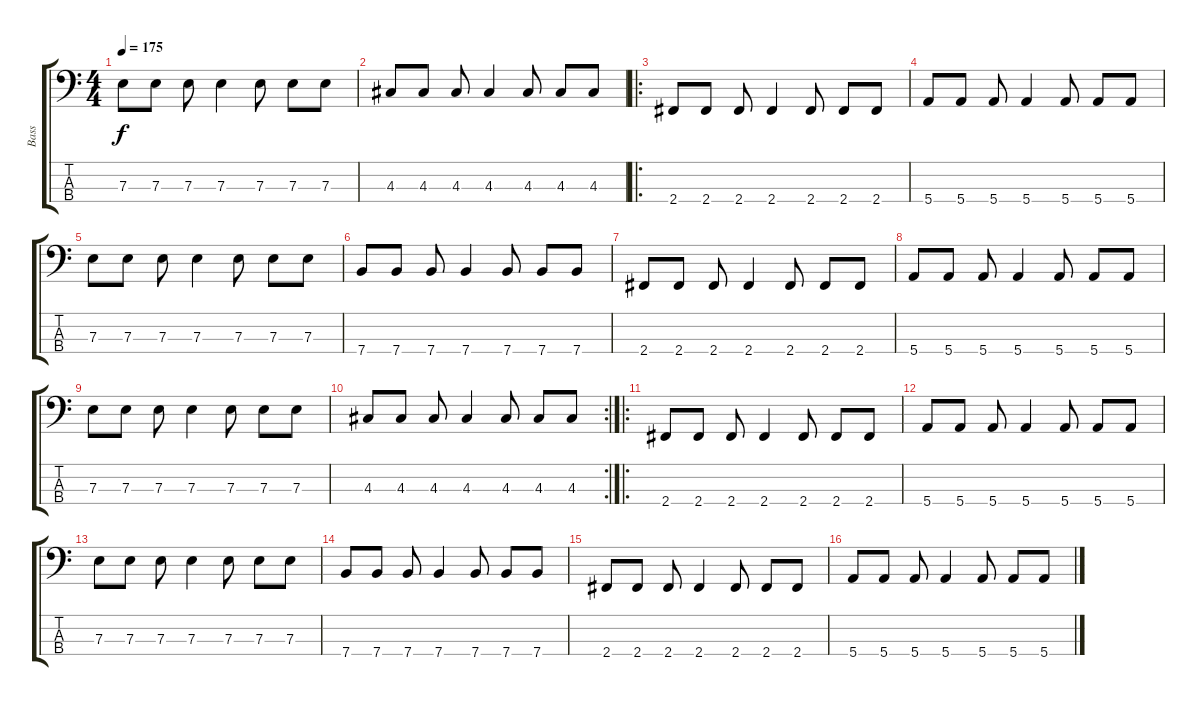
\track ("Bass" "Bass") {instrument electricbasspick}
\staff {score tabs}
\tuning (G2 D2 A1 E1) {hide}
\ts (4 4)
\tempo 175
\clef f4
\ks c
7.3.8{dy f} 7.3.8 7.3.8 7.3.4 7.3.8 7.3.8 7.3.8 |
4.3.8 4.3.8 4.3.8 4.3.4 4.3.8 4.3.8 4.3.8 |
\ro
2.4.8 2.4.8 2.4.8 2.4.4 2.4.8 2.4.8 2.4.8 |
5.4.8 5.4.8 5.4.8 5.4.4 5.4.8 5.4.8 5.4.8 |
7.3.8 7.3.8 7.3.8 7.3.4 7.3.8 7.3.8 7.3.8 |
7.4.8 7.4.8 7.4.8 7.4.4 7.4.8 7.4.8 7.4.8 |
2.4.8 2.4.8 2.4.8 2.4.4 2.4.8 2.4.8 2.4.8 |
5.4.8 5.4.8 5.4.8 5.4.4 5.4.8 5.4.8 5.4.8 |
7.3.8 7.3.8 7.3.8 7.3.4 7.3.8 7.3.8 7.3.8 |
\rc 2
4.3.8 4.3.8 4.3.8 4.3.4 4.3.8 4.3.8 4.3.8 |
\ro
2.4.8 2.4.8 2.4.8 2.4.4 2.4.8 2.4.8 2.4.8 |
5.4.8 5.4.8 5.4.8 5.4.4 5.4.8 5.4.8 5.4.8 |
7.3.8 7.3.8 7.3.8 7.3.4 7.3.8 7.3.8 7.3.8 |
7.4.8 7.4.8 7.4.8 7.4.4 7.4.8 7.4.8 7.4.8 |
2.4.8 2.4.8 2.4.8 2.4.4 2.4.8 2.4.8 2.4.8 |
5.4.8 5.4.8 5.4.8 5.4.4 5.4.8 5.4.8 5.4.8
